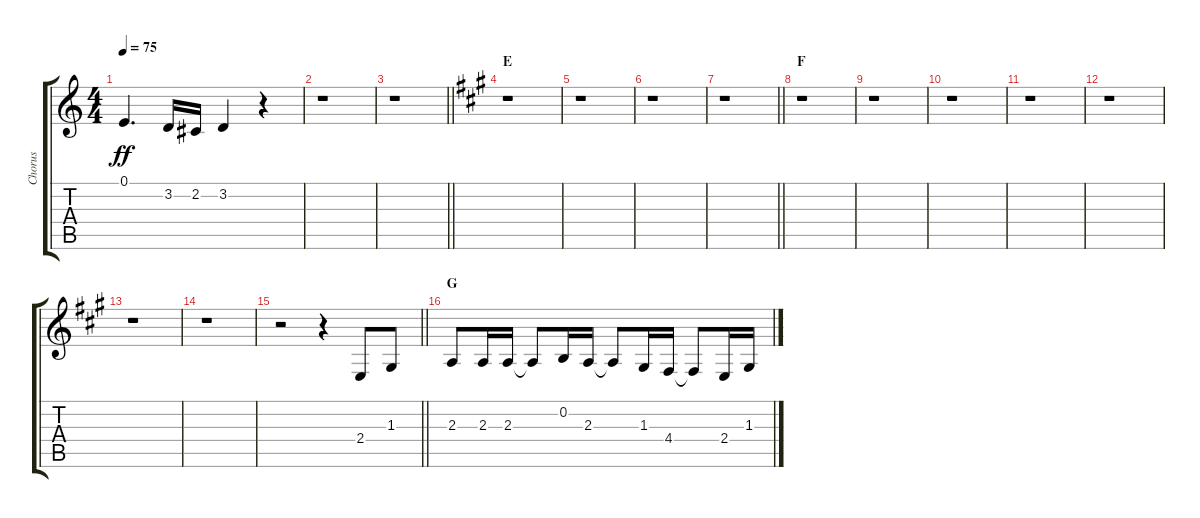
\track ("Chorus" "Chorus") {instrument voiceoohs}
\staff {score tabs}
\tuning (E4 B3 G3 D3 A2 E2) {hide}
\ts (4 4)
\tempo 75
\clef g2
\ks c
0.1.4{d dy ff} 3.2.16 2.2.16 3.2.4 r.4 |
r.1 |
\barLineRight lightlight
r.1 |
\section ("" "E")
\ks a
r.1 |
r.1 |
r.1 |
\barLineRight lightlight
r.1 |
\section ("" "F")
r.1 |
r.1 |
r.1 |
r.1 |
r.1 |
r.1 |
r.1 |
\barLineRight lightlight
r.2 r.4 2.4.8 1.3.8 |
\section ("" "G")
2.3.8 2.3.16 2.3.16 2.3{t}.8 0.2.16 2.3.16 2.3{t}.8 1.3.16 4.4.16 4.4{t}.8 2.4.16 1.3.16
